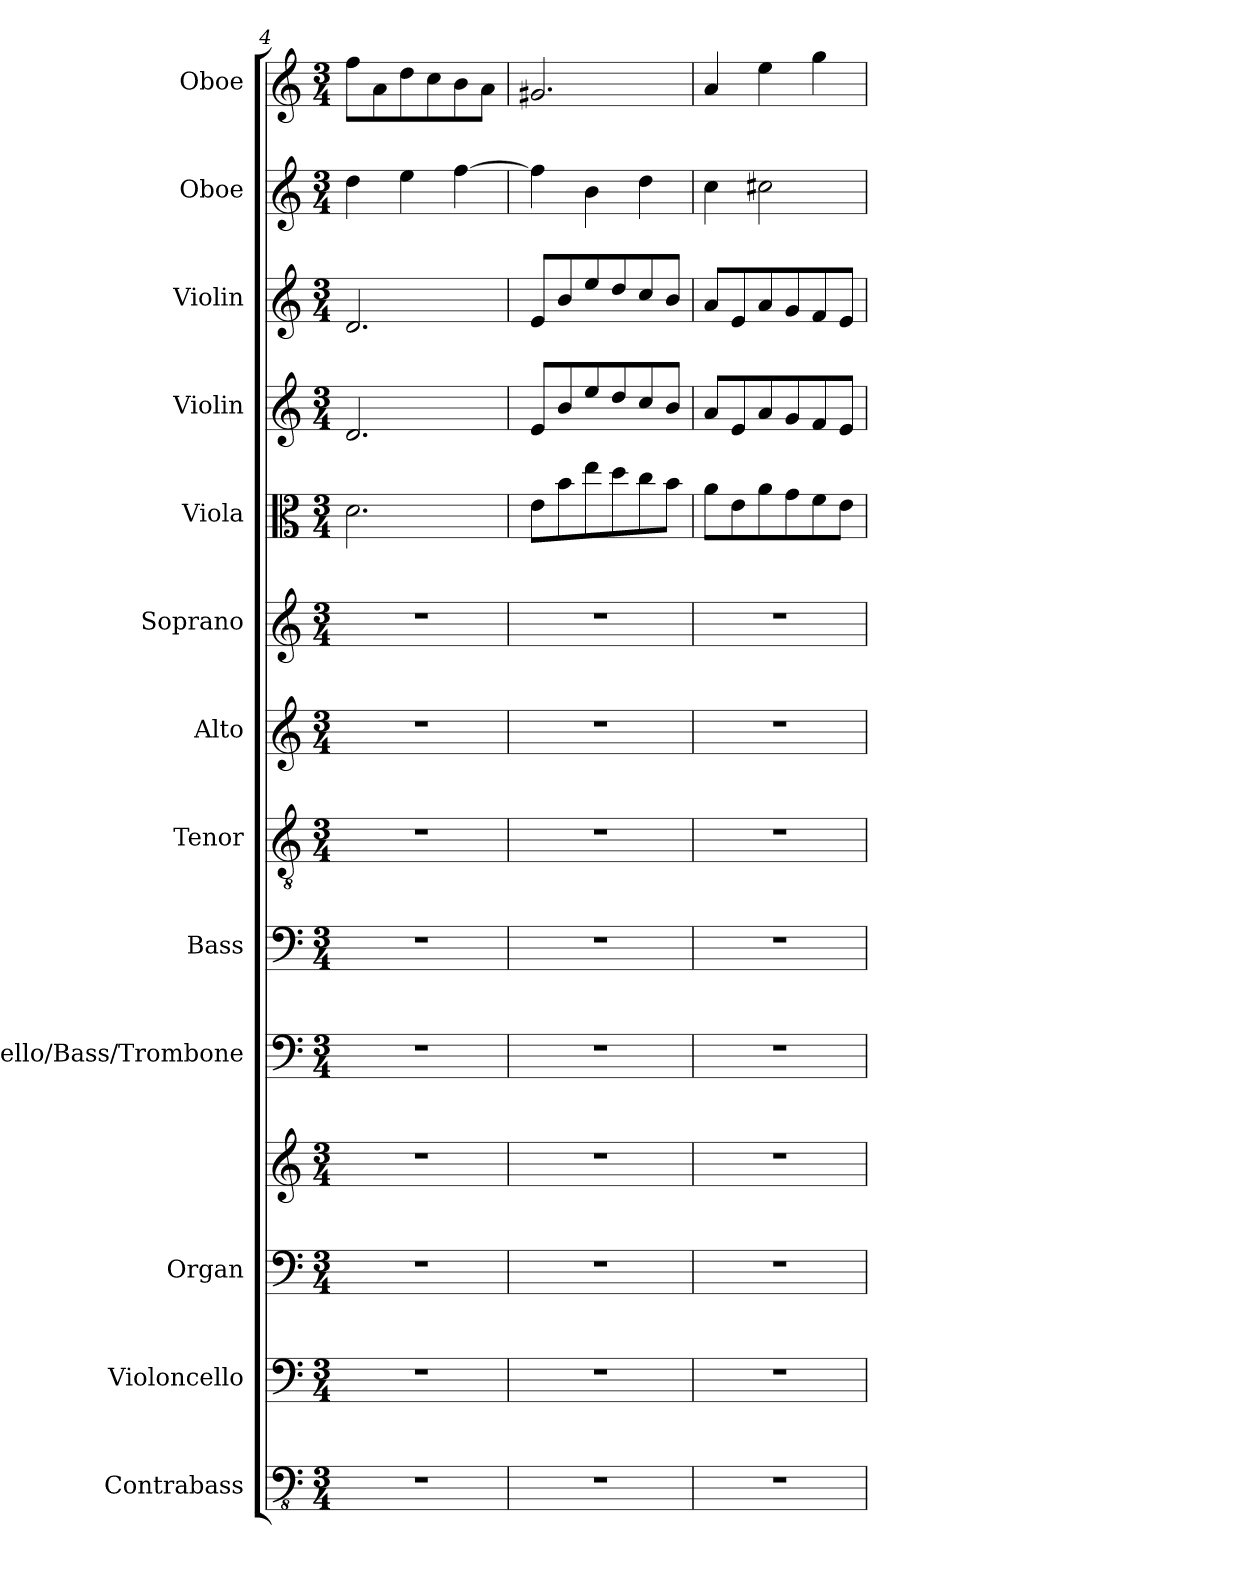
**kern	**kern	**kern	**kern	**kern	**kern	**kern	**kern	**kern	**kern	**kern	**kern	**kern	**kern
*part13	*part12	*part11	*part11	*part10	*part9	*part8	*part7	*part6	*part5	*part4	*part3	*part2	*part1
*staff14	*staff13	*staff12	*staff11	*staff10	*staff9	*staff8	*staff7	*staff6	*staff5	*staff4	*staff3	*staff2	*staff1
*I"Contrabass	*I"Violoncello	*I"Organ	*	*I"Cello/Bass/Trombone	*I"Bass	*I"Tenor	*I"Alto	*I"Soprano	*I"Viola	*I"Violin	*I"Violin	*I"Oboe	*I"Oboe
*I'Cb.	*I'Vc.	*I'Org.	*	*I'C/B/T	*I'B.	*I'T.	*I'A.	*I'S.	*I'Vla.	*I'Vln.	*I'Vln.	*I'Ob.	*I'Ob.
*clefFv4	*clefF4	*clefF4	*clefG2	*clefF4	*clefF4	*clefGv2	*clefG2	*clefG2	*clefC3	*clefG2	*clefG2	*clefG2	*clefG2
*ITrd7c12	*	*	*	*	*	*	*	*	*	*	*	*	*
*k[]	*k[]	*k[]	*k[]	*k[]	*k[]	*k[]	*k[]	*k[]	*k[]	*k[]	*k[]	*k[]	*k[]
*M3/4	*M3/4	*M3/4	*M3/4	*M3/4	*M3/4	*M3/4	*M3/4	*M3/4	*M3/4	*M3/4	*M3/4	*M3/4	*M3/4
=4	=4	=4	=4	=4	=4	=4	=4	=4	=4	=4	=4	=4	=4
2.r	2.r	2.r	2.r	2.r	2.r	2.r	2.r	2.r	2.d\	2.d/	2.d/	4dd\	8ff\L
.	.	.	.	.	.	.	.	.	.	.	.	.	8a\
.	.	.	.	.	.	.	.	.	.	.	.	4ee\	8dd\
.	.	.	.	.	.	.	.	.	.	.	.	.	8cc\
.	.	.	.	.	.	.	.	.	.	.	.	[4ff\	8b\
.	.	.	.	.	.	.	.	.	.	.	.	.	8a\J
!!LO:PB:g=z
=5	=5	=5	=5	=5	=5	=5	=5	=5	=5	=5	=5	=5	=5
2.r	2.r	2.r	2.r	2.r	2.r	2.r	2.r	2.r	8e\L	8e/L	8e/L	4ff\]	2.g#X/
.	.	.	.	.	.	.	.	.	8b\	8b/	8b/	.	.
.	.	.	.	.	.	.	.	.	8ee\	8ee/	8ee/	4b\	.
.	.	.	.	.	.	.	.	.	8dd\	8dd/	8dd/	.	.
.	.	.	.	.	.	.	.	.	8cc\	8cc/	8cc/	4dd\	.
.	.	.	.	.	.	.	.	.	8b\J	8b/J	8b/J	.	.
=6	=6	=6	=6	=6	=6	=6	=6	=6	=6	=6	=6	=6	=6
2.r	2.r	2.r	2.r	2.r	2.r	2.r	2.r	2.r	8a\L	8a/L	8a/L	4cc\	4a/
.	.	.	.	.	.	.	.	.	8e\	8e/	8e/	.	.
.	.	.	.	.	.	.	.	.	8a\	8a/	8a/	2cc#X\	4ee\
.	.	.	.	.	.	.	.	.	8g\	8g/	8g/	.	.
.	.	.	.	.	.	.	.	.	8f\	8f/	8f/	.	4gg\
.	.	.	.	.	.	.	.	.	8e\J	8e/J	8e/J	.	.
=	=	=	=	=	=	=	=	=	=	=	=	=	=
*-	*-	*-	*-	*-	*-	*-	*-	*-	*-	*-	*-	*-	*-
